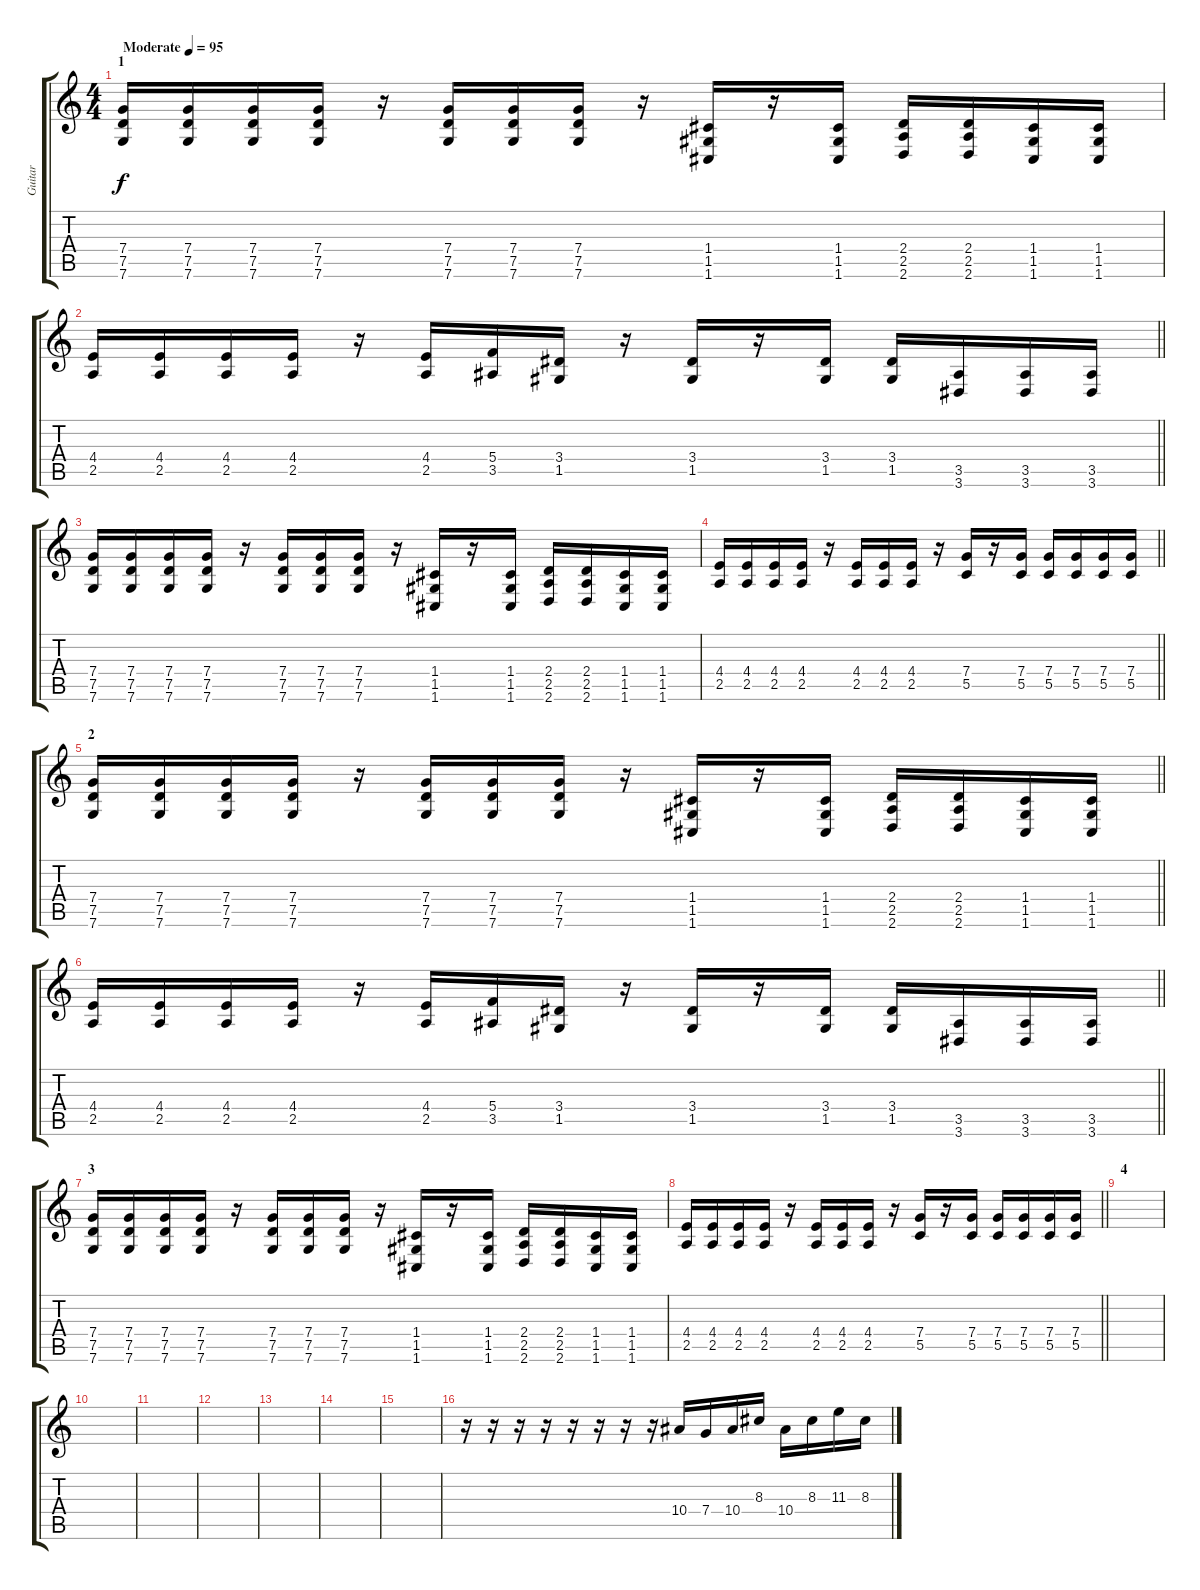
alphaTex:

\track ("Guitar" "Guitar") {instrument overdrivenguitar}
\staff {score tabs}
\tuning (D4 A3 F3 C3 G2 C2) {hide}
\ts (4 4)
\section ("" "1")
\tempo (95 "Moderate")
\clef g2
\ks c
(7.4 7.5 7.6).16{dy f balance 14 instrument overdrivenguitar} (7.4 7.5 7.6).16 (7.4 7.5 7.6).16 (7.4 7.5 7.6).16 r.16 (7.4 7.5 7.6).16 (7.4 7.5 7.6).16 (7.4 7.5 7.6).16 r.16 (1.4 1.5 1.6).16 r.16 (1.4 1.5 1.6).16 (2.4 2.5 2.6).16 (2.4 2.5 2.6).16 (1.4 1.5 1.6).16 (1.4 1.5 1.6).16 |
\barLineRight lightlight
(4.4 2.5).16 (4.4 2.5).16 (4.4 2.5).16 (4.4 2.5).16 r.16 (4.4 2.5).16 (5.4 3.5).16 (3.4 1.5).16 r.16 (3.4 1.5).16 r.16 (3.4 1.5).16 (3.4 1.5).16 (3.5 3.6).16 (3.5 3.6).16 (3.5 3.6).16 |
(7.4 7.5 7.6).16{balance 14} (7.4 7.5 7.6).16 (7.4 7.5 7.6).16 (7.4 7.5 7.6).16 r.16 (7.4 7.5 7.6).16 (7.4 7.5 7.6).16 (7.4 7.5 7.6).16 r.16 (1.4 1.5 1.6).16 r.16 (1.4 1.5 1.6).16 (2.4 2.5 2.6).16 (2.4 2.5 2.6).16 (1.4 1.5 1.6).16 (1.4 1.5 1.6).16 |
\barLineRight lightlight
(4.4 2.5).16 (4.4 2.5).16 (4.4 2.5).16 (4.4 2.5).16 r.16 (4.4 2.5).16 (4.4 2.5).16 (4.4 2.5).16 r.16 (7.4 5.5).16 r.16 (7.4 5.5).16 (7.4 5.5).16 (7.4 5.5).16 (7.4 5.5).16 (7.4 5.5).16 |
\section ("" "2")
\barLineRight lightlight
(7.4 7.5 7.6).16{balance 14} (7.4 7.5 7.6).16 (7.4 7.5 7.6).16 (7.4 7.5 7.6).16 r.16 (7.4 7.5 7.6).16 (7.4 7.5 7.6).16 (7.4 7.5 7.6).16 r.16 (1.4 1.5 1.6).16 r.16 (1.4 1.5 1.6).16 (2.4 2.5 2.6).16 (2.4 2.5 2.6).16 (1.4 1.5 1.6).16 (1.4 1.5 1.6).16 |
\barLineRight lightlight
(4.4 2.5).16 (4.4 2.5).16 (4.4 2.5).16 (4.4 2.5).16 r.16 (4.4 2.5).16 (5.4 3.5).16 (3.4 1.5).16 r.16 (3.4 1.5).16 r.16 (3.4 1.5).16 (3.4 1.5).16 (3.5 3.6).16 (3.5 3.6).16 (3.5 3.6).16 |
\section ("" "3")
(7.4 7.5 7.6).16{balance 14} (7.4 7.5 7.6).16 (7.4 7.5 7.6).16 (7.4 7.5 7.6).16 r.16 (7.4 7.5 7.6).16 (7.4 7.5 7.6).16 (7.4 7.5 7.6).16 r.16 (1.4 1.5 1.6).16 r.16 (1.4 1.5 1.6).16 (2.4 2.5 2.6).16 (2.4 2.5 2.6).16 (1.4 1.5 1.6).16 (1.4 1.5 1.6).16 |
\barLineRight lightlight
(4.4 2.5).16 (4.4 2.5).16 (4.4 2.5).16 (4.4 2.5).16 r.16 (4.4 2.5).16 (4.4 2.5).16 (4.4 2.5).16 r.16 (7.4 5.5).16 r.16 (7.4 5.5).16 (7.4 5.5).16 (7.4 5.5).16 (7.4 5.5).16 (7.4 5.5).16 |
\section ("" "4")
|
|
|
|
|
|
|
r.16 r.16 r.16 r.16 r.16 r.16 r.16 r.16 10.4.16 7.4.16 10.4.16 8.3.16 10.4.16 8.3.16 11.3.16 8.3.16
